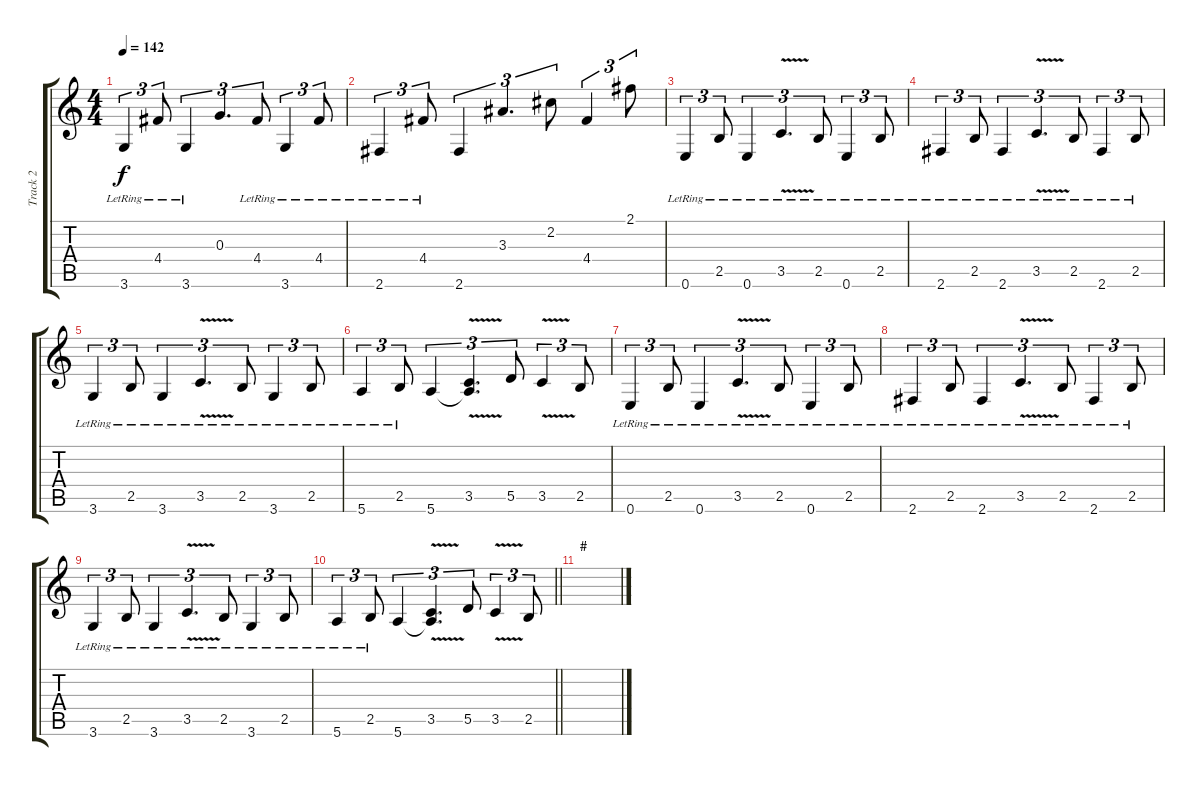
\track ("Track 2" "Track 2") {instrument overdrivenguitar}
\staff {score tabs}
\tuning (E4 B3 G3 D3 A2 E2) {hide}
\ts (4 4)
\tempo 142
\clef g2
\ks c
3.6{lr}.4{tu (3 2) dy f} 4.4{lr}.8{tu (3 2)} 3.6{lr}.4{tu (3 2)} 0.3.4{d tu (3 2)} 4.4{lr}.8{tu (3 2)} 3.6{lr}.4{tu (3 2)} 4.4{lr}.8{tu (3 2)} |
2.6{lr}.4{tu (3 2)} 4.4{lr}.8{tu (3 2)} 2.6.4{tu (3 2)} 3.3.4{d tu (3 2)} 2.2.8{tu (3 2)} 4.4.4{tu (3 2)} 2.1.8{tu (3 2)} |
0.6{lr}.4{tu (3 2)} 2.5{lr}.8{tu (3 2)} 0.6{lr}.4{tu (3 2)} 3.5{v lr}.4{d tu (3 2)} 2.5{lr}.8{tu (3 2)} 0.6{lr}.4{tu (3 2)} 2.5{lr}.8{tu (3 2)} |
2.6{lr}.4{tu (3 2)} 2.5{lr}.8{tu (3 2)} 2.6{lr}.4{tu (3 2)} 3.5{v lr}.4{d tu (3 2)} 2.5{lr}.8{tu (3 2)} 2.6{lr}.4{tu (3 2)} 2.5{lr}.8{tu (3 2)} |
3.6{lr}.4{tu (3 2)} 2.5{lr}.8{tu (3 2)} 3.6{lr}.4{tu (3 2)} 3.5{v lr}.4{d tu (3 2)} 2.5{lr}.8{tu (3 2)} 3.6{lr}.4{tu (3 2)} 2.5{lr}.8{tu (3 2)} |
5.6{lr}.4{tu (3 2)} 2.5{lr}.8{tu (3 2)} 5.6.4{tu (3 2)} (3.5{v} 5.6{t}).4{d tu (3 2)} 5.5.8{tu (3 2)} 3.5{v}.4{tu (3 2)} 2.5.8{tu (3 2)} |
0.6{lr}.4{tu (3 2)} 2.5{lr}.8{tu (3 2)} 0.6{lr}.4{tu (3 2)} 3.5{v lr}.4{d tu (3 2)} 2.5{lr}.8{tu (3 2)} 0.6{lr}.4{tu (3 2)} 2.5{lr}.8{tu (3 2)} |
2.6{lr}.4{tu (3 2)} 2.5{lr}.8{tu (3 2)} 2.6{lr}.4{tu (3 2)} 3.5{v lr}.4{d tu (3 2)} 2.5{lr}.8{tu (3 2)} 2.6{lr}.4{tu (3 2)} 2.5{lr}.8{tu (3 2)} |
3.6{lr}.4{tu (3 2)} 2.5{lr}.8{tu (3 2)} 3.6{lr}.4{tu (3 2)} 3.5{v lr}.4{d tu (3 2)} 2.5{lr}.8{tu (3 2)} 3.6{lr}.4{tu (3 2)} 2.5{lr}.8{tu (3 2)} |
\barLineRight lightlight
5.6{lr}.4{tu (3 2)} 2.5{lr}.8{tu (3 2)} 5.6.4{tu (3 2)} (3.5{v} 5.6{t}).4{d tu (3 2)} 5.5.8{tu (3 2)} 3.5{v}.4{tu (3 2)} 2.5.8{tu (3 2)} |
\section ("" "#")
